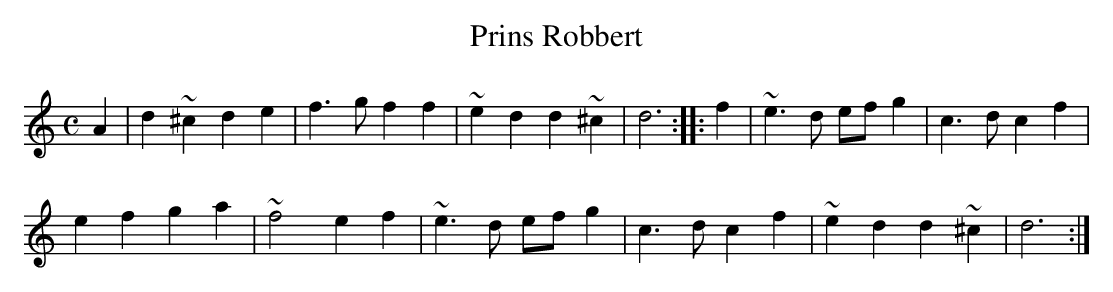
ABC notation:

X:1
T:Prins Robbert
M:C
K:Ddor
A2|d2~^c2d2e2|f3gf2f2|~e2d2d2~^c2|d6:||:f2|~e3d efg2|c3dc2f2|
e2f2g2a2|~f4e2f2|~e3d efg2|c3dc2f2|~e2d2d2~^c2|d6:|
